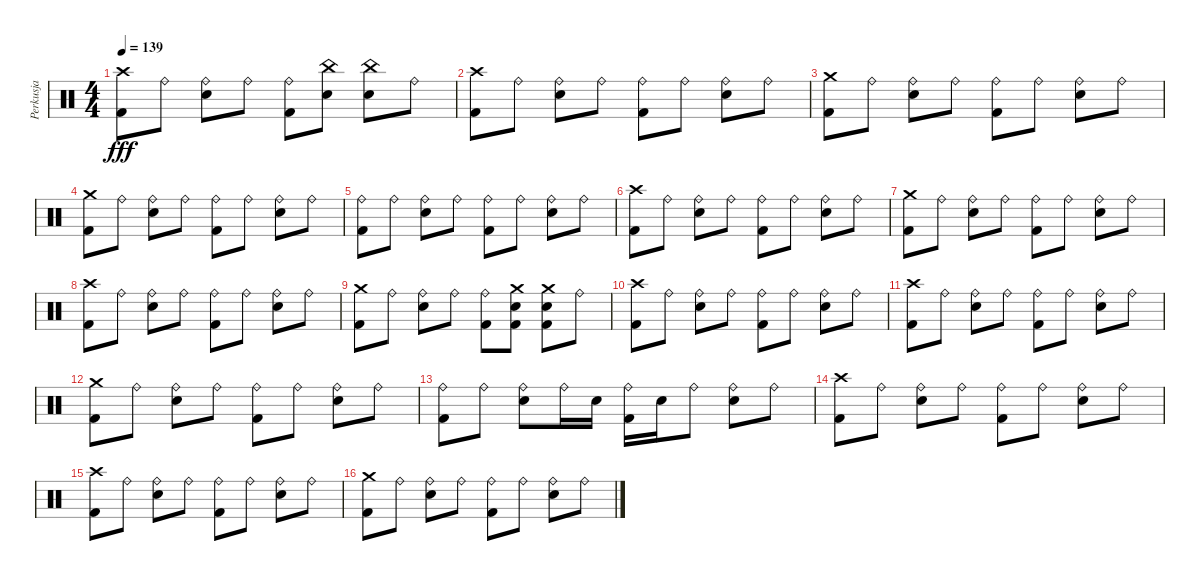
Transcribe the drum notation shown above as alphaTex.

\track ("Perkusja" "Perkusja") {instrument percussion}
\staff {score}
\articulation defaults
\ts (4 4)
\tempo 139
\clef neutral
\ks c
("Crash high (hit)" "Kick (hit) 2").8{dy fff} "Ride (bell)".8 ("Ride (bell)" "Snare (hit) 2").8 "Ride (bell)".8 ("Ride (bell)" "Kick (hit) 2").8 ("China (hit)" "Snare (hit) 2").8 ("China (hit)" "Snare (hit) 2").8 "Ride (bell)".8 |
("Crash high (hit)" "Kick (hit) 2").8 "Ride (bell)".8 ("Ride (bell)" "Snare (hit) 2").8 "Ride (bell)".8 ("Ride (bell)" "Kick (hit) 2").8 "Ride (bell)".8 ("Ride (bell)" "Snare (hit) 2").8 "Ride (bell)".8 |
("Crash medium (hit)" "Kick (hit) 2").8 "Ride (bell)".8 ("Ride (bell)" "Snare (hit) 2").8 "Ride (bell)".8 ("Ride (bell)" "Kick (hit) 2").8 "Ride (bell)".8 ("Ride (bell)" "Snare (hit) 2").8 "Ride (bell)".8 |
("Crash medium (hit)" "Kick (hit) 2").8 "Ride (bell)".8 ("Ride (bell)" "Snare (hit) 2").8 "Ride (bell)".8 ("Ride (bell)" "Kick (hit) 2").8 "Ride (bell)".8 ("Ride (bell)" "Snare (hit) 2").8 "Ride (bell)".8 |
("Ride (bell)" "Kick (hit) 2").8 "Ride (bell)".8 ("Ride (bell)" "Snare (hit) 2").8 "Ride (bell)".8 ("Ride (bell)" "Kick (hit) 2").8 "Ride (bell)".8 ("Ride (bell)" "Snare (hit) 2").8 "Ride (bell)".8 |
("Crash high (hit)" "Kick (hit) 2").8 "Ride (bell)".8 ("Ride (bell)" "Snare (hit) 2").8 "Ride (bell)".8 ("Ride (bell)" "Kick (hit) 2").8 "Ride (bell)".8 ("Ride (bell)" "Snare (hit) 2").8 "Ride (bell)".8 |
("Crash medium (hit)" "Kick (hit) 2").8 "Ride (bell)".8 ("Ride (bell)" "Snare (hit) 2").8 "Ride (bell)".8 ("Ride (bell)" "Kick (hit) 2").8 "Ride (bell)".8 ("Ride (bell)" "Snare (hit) 2").8 "Ride (bell)".8 |
("Crash high (hit)" "Kick (hit) 2").8 "Ride (bell)".8 ("Ride (bell)" "Snare (hit) 2").8 "Ride (bell)".8 ("Ride (bell)" "Kick (hit) 2").8 "Ride (bell)".8 ("Ride (bell)" "Snare (hit) 2").8 "Ride (bell)".8 |
("Crash medium (hit)" "Kick (hit) 2").8 "Ride (bell)".8 ("Ride (bell)" "Snare (hit) 2").8 "Ride (bell)".8 ("Ride (bell)" "Kick (hit) 2").8 ("Crash medium (hit)" "Snare (hit) 2" "Kick (hit) 2").8 ("Crash medium (hit)" "Snare (hit) 2" "Kick (hit) 2").8 "Ride (bell)".8 |
("Crash high (hit)" "Kick (hit) 2").8 "Ride (bell)".8 ("Ride (bell)" "Snare (hit) 2").8 "Ride (bell)".8 ("Ride (bell)" "Kick (hit) 2").8 "Ride (bell)".8 ("Ride (bell)" "Snare (hit) 2").8 "Ride (bell)".8 |
("Crash high (hit)" "Kick (hit) 2").8 "Ride (bell)".8 ("Ride (bell)" "Snare (hit) 2").8 "Ride (bell)".8 ("Ride (bell)" "Kick (hit) 2").8 "Ride (bell)".8 ("Ride (bell)" "Snare (hit) 2").8 "Ride (bell)".8 |
("Crash medium (hit)" "Kick (hit) 2").8 "Ride (bell)".8 ("Ride (bell)" "Snare (hit) 2").8 "Ride (bell)".8 ("Ride (bell)" "Kick (hit) 2").8 "Ride (bell)".8 ("Ride (bell)" "Snare (hit) 2").8 "Ride (bell)".8 |
("Ride (bell)" "Kick (hit) 2").8 "Ride (bell)".8 ("Ride (bell)" "Snare (hit) 2").8 "Ride (bell)".16 "Snare (hit) 2".16 ("Ride (bell)" "Kick (hit) 2").16 "Snare (hit) 2".16 "Ride (bell)".8 ("Ride (bell)" "Snare (hit) 2").8 "Ride (bell)".8 |
("Crash high (hit)" "Kick (hit) 2").8 "Ride (bell)".8 ("Ride (bell)" "Snare (hit) 2").8 "Ride (bell)".8 ("Ride (bell)" "Kick (hit) 2").8 "Ride (bell)".8 ("Ride (bell)" "Snare (hit) 2").8 "Ride (bell)".8 |
("Crash high (hit)" "Kick (hit) 2").8 "Ride (bell)".8 ("Ride (bell)" "Snare (hit) 2").8 "Ride (bell)".8 ("Ride (bell)" "Kick (hit) 2").8 "Ride (bell)".8 ("Ride (bell)" "Snare (hit) 2").8 "Ride (bell)".8 |
("Crash medium (hit)" "Kick (hit) 2").8 "Ride (bell)".8 ("Ride (bell)" "Snare (hit) 2").8 "Ride (bell)".8 ("Ride (bell)" "Kick (hit) 2").8 "Ride (bell)".8 ("Ride (bell)" "Snare (hit) 2").8 "Ride (bell)".8
